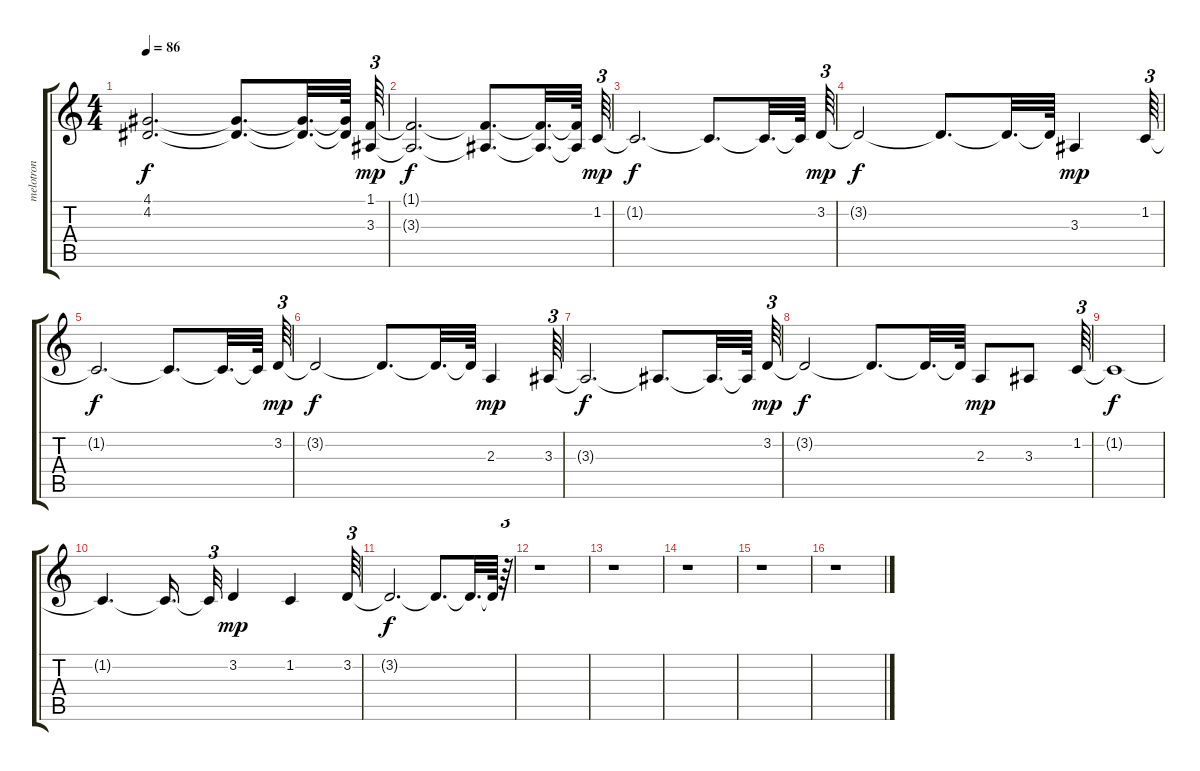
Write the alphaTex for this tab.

\track ("melotron" "melotron") {instrument stringensemble1}
\staff {score tabs}
\tuning (E4 B3 G3 D3 A2 E2) {hide}
\ts (4 4)
\tempo 86
\clef g2
\ks c
(4.1{t} 4.2{t}).2{d dy f} (4.1{t} 4.2{t}).8{d} (4.1{t} 4.2{t}).32{d} (4.1{t} 4.2{t}).64 (1.1 3.3).64{tu (3 2) dy mp} |
(1.1{t} 3.3{t}).2{d dy f} (1.1{t} 3.3{t}).8{d} (1.1{t} 3.3{t}).32{d} (1.1{t} 3.3{t}).64 1.2.64{tu (3 2) dy mp} |
1.2{t}.2{d dy f} 1.2{t}.8{d} 1.2{t}.32{d} 1.2{t}.64 3.2.64{tu (3 2) dy mp} |
3.2{t}.2{dy f} 3.2{t}.8{d} 3.2{t}.32{d} 3.2{t}.64 3.3.4{dy mp} 1.2.64{tu (3 2)} |
1.2{t}.2{d dy f} 1.2{t}.8{d} 1.2{t}.32{d} 1.2{t}.64 3.2.64{tu (3 2) dy mp} |
3.2{t}.2{dy f} 3.2{t}.8{d} 3.2{t}.32{d} 3.2{t}.64 2.3.4{dy mp} 3.3.64{tu (3 2)} |
3.3{t}.2{d dy f} 3.3{t}.8{d} 3.3{t}.32{d} 3.3{t}.64 3.2.64{tu (3 2) dy mp} |
3.2{t}.2{dy f} 3.2{t}.8{d} 3.2{t}.32{d} 3.2{t}.64 2.3.8{dy mp} 3.3.8 1.2.64{tu (3 2)} |
1.2{t}.1{dy f} |
1.2{t}.4{d} 1.2{t}.16{d} 1.2{t}.32{tu (3 2)} 3.2.4{dy mp} 1.2.4 3.2.64{tu (3 2)} |
3.2{t}.2{d dy f} 3.2{t}.8{d} 3.2{t}.32{d} 3.2{t}.64 r.64{tu (3 2)} |
r.1 |
r.1 |
r.1 |
r.1 |
r.1
